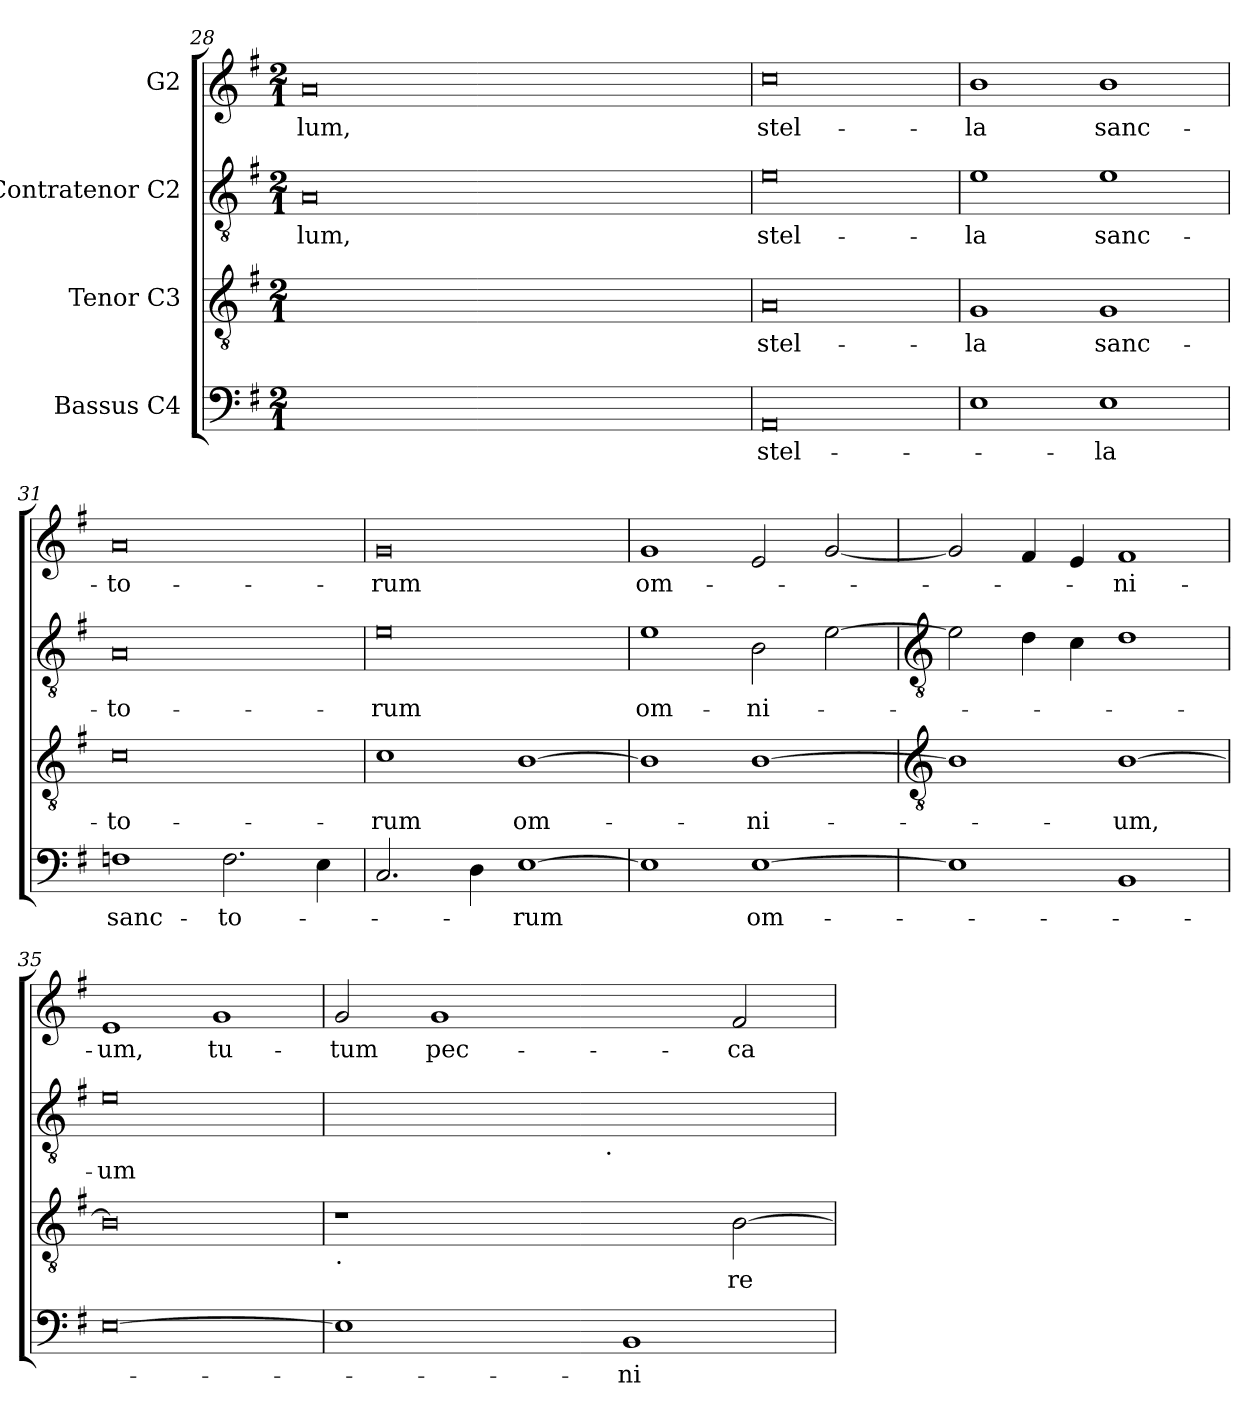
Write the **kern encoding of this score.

**kern	**text	**kern	**text	**kern	**text	**kern	**text
*part4	*part4	*part3	*part3	*part2	*part2	*part1	*part1
*staff4	*staff4	*staff3	*staff3	*staff2	*staff2	*staff1	*staff1
*I"Bassus C4	*	*I"Tenor C3	*	*I"Contratenor C2	*	*I"G2	*
!!LO:LB:g=z
*clefF4	*	*clefGv2	*	*clefGv2	*	*clefG2	*
*k[f#]	*	*k[f#]	*	*k[f#]	*	*k[f#]	*
*G:	*	*G:	*	*G:	*	*G:	*
*M2/1	*	*M2/1	*	*M2/1	*	*M2/1	*
=28	=28	=28	=28	=28	=28	=28	=28
!	!	!	!	!	!LO:LY:b	!	!LO:LY:b
4ryy	.	4ryy	.	0A	-lum,	0a	-lum,
4ryy	.	4ryy	.	.	.	.	.
4ryy	.	4ryy	.	.	.	.	.
4ryy	.	4ryy	.	.	.	.	.
4ryy	.	4ryy	.	.	.	.	.
4ryy	.	4ryy	.	.	.	.	.
4ryy	.	4ryy	.	.	.	.	.
4ryy	.	4ryy	.	.	.	.	.
=29	=29	=29	=29	=29	=29	=29	=29
!	!LO:LY:b	!	!LO:LY:b	!	!LO:LY:b	!	!LO:LY:b
0AA	stel-	0A	stel-	0e	stel-	0cc	stel-
=30	=30	=30	=30	=30	=30	=30	=30
!	!	!	!LO:LY:b	!	!LO:LY:b	!	!LO:LY:b
1E	.	1G	-la	1e	-la	1b	-la
!	!LO:LY:b	!	!LO:LY:b	!	!LO:LY:b	!	!LO:LY:b
1E	-la	1G	sanc-	1e	sanc-	1b	sanc-
=31	=31	=31	=31	=31	=31	=31	=31
!	!LO:LY:b	!	!LO:LY:b	!	!LO:LY:b	!	!LO:LY:b
1Fn	sanc-	0c	-to-	0A	-to-	0a	-to-
!	!LO:LY:b	!	!	!	!	!	!
2.F\	-to-	.	.	.	.	.	.
4E\	.	.	.	.	.	.	.
=32	=32	=32	=32	=32	=32	=32	=32
!	!	!	!LO:LY:b	!	!LO:LY:b	!	!LO:LY:b
2.C/	.	1c	-rum	0e	-rum	0g	-rum
4D\	.	.	.	.	.	.	.
!	!LO:LY:b	!	!LO:LY:b	!	!	!	!
[1E	-rum	[1B	om-	.	.	.	.
=33	=33	=33	=33	=33	=33	=33	=33
!	!	!	!	!	!LO:LY:b	!	!LO:LY:b
1E]	.	1B]	.	1e	om-	1g	om-
!	!LO:LY:b	!	!LO:LY:b	!	!LO:LY:b	!	!
[1E	om-	[1B	-ni-	2B\	-ni-	2e/	.
.	.	.	.	[2e\	.	[2g/	.
!!LO:LB:g=z
=34	=34	=34	=34	=34	=34	=34	=34
*	*	*clefGv2	*	*clefGv2	*	*	*
1E]	.	1B]	.	2e\]	.	2g/]	.
.	.	.	.	4d\	.	4f#/	.
.	.	.	.	4c\	.	4e/	.
!	!	!	!LO:LY:b	!	!	!	!LO:LY:b
1BB	.	[1B	-um,	1d	.	1f#	-ni-
=35	=35	=35	=35	=35	=35	=35	=35
!	!	!	!	!	!LO:LY:b	!	!LO:LY:b
[0E	.	0B]	.	0e	-um	1e	-um,
!	!	!	!	!	!	!	!LO:LY:b
.	.	.	.	.	.	1g	tu-
=36	=36	=36	=36	=36	=36	=36	=36
!	!	!LO:TX:b:t=.	!	!	!	!	!
!	!	!	!	!	!	!	!LO:LY:b
1E]	.	1r	.	4ryy	.	2g/	-tum
.	.	.	.	4ryy	.	.	.
!	!	!	!	!	!	!	!LO:LY:b
.	.	.	.	4ryy	.	1g	pec-
.	.	.	.	64ryy	.	.	.
.	.	.	.	64ryy	.	.	.
.	.	.	.	64ryy	.	.	.
.	.	.	.	64ryy	.	.	.
.	.	.	.	64ryy	.	.	.
.	.	.	.	64ryy	.	.	.
.	.	.	.	64ryy	.	.	.
.	.	.	.	64ryy	.	.	.
.	.	.	.	64ryy	.	.	.
.	.	.	.	64ryy	.	.	.
.	.	.	.	64ryy	.	.	.
.	.	.	.	64ryy	.	.	.
.	.	.	.	64ryy	.	.	.
.	.	.	.	64ryy	.	.	.
!	!	!	!	!LO:TX:b:t=.	!	!	!
.	.	.	.	64ryy	.	.	.
.	.	.	.	4ryy	.	.	.
!	!LO:LY:b	!	!	!	!	!	!
1BB	-ni-	4ryy	.	.	.	.	.
.	.	.	.	4ryy	.	.	.
.	.	4ryy	.	.	.	.	.
.	.	.	.	4ryy	.	.	.
!	!	!	!LO:LY:b	!	!	!	!LO:LY:b
.	.	[2B\	re-	.	.	2f#/	-ca-
.	.	.	.	4ryy	.	.	.
.	.	.	.	64ryy	.	.	.
=	=	=	=	=	=	=	=
*-	*-	*-	*-	*-	*-	*-	*-
